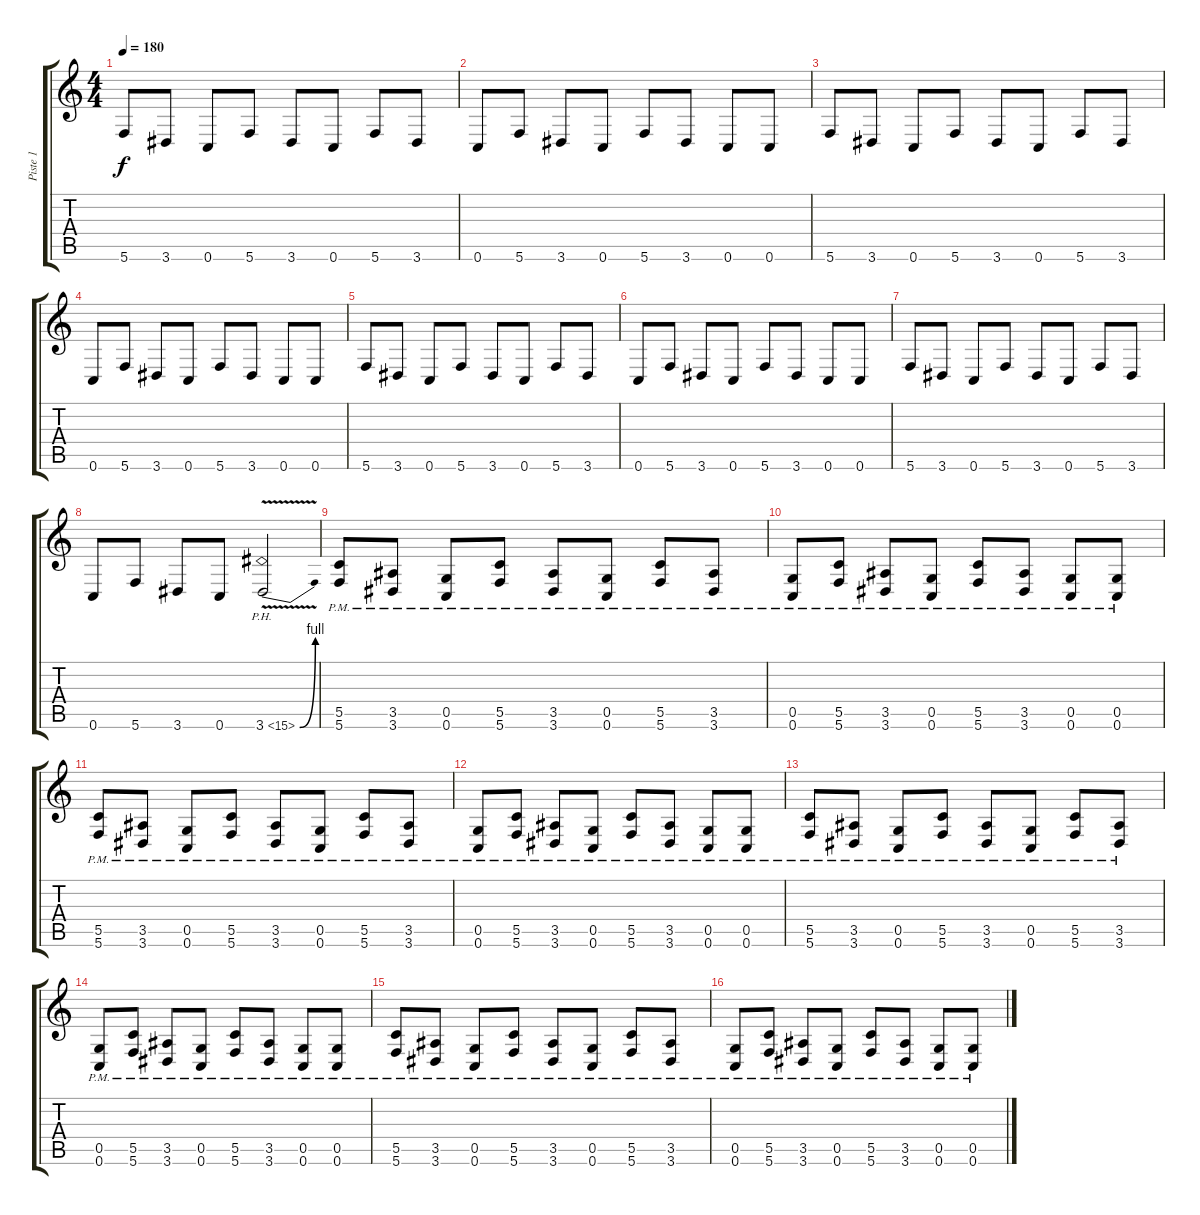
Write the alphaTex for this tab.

\track ("Piste 1" "Piste 1") {instrument distortionguitar}
\staff {score tabs}
\tuning (D4 A3 F3 C3 G2 C2) {hide}
\ts (4 4)
\tempo 180
\clef g2
\ks c
5.6.8{dy f} 3.6.8 0.6.8 5.6.8 3.6.8 0.6.8 5.6.8 3.6.8 |
0.6.8 5.6.8 3.6.8 0.6.8 5.6.8 3.6.8 0.6.8 0.6.8 |
5.6.8 3.6.8 0.6.8 5.6.8 3.6.8 0.6.8 5.6.8 3.6.8 |
0.6.8 5.6.8 3.6.8 0.6.8 5.6.8 3.6.8 0.6.8 0.6.8 |
5.6.8 3.6.8 0.6.8 5.6.8 3.6.8 0.6.8 5.6.8 3.6.8 |
0.6.8 5.6.8 3.6.8 0.6.8 5.6.8 3.6.8 0.6.8 0.6.8 |
5.6.8 3.6.8 0.6.8 5.6.8 3.6.8 0.6.8 5.6.8 3.6.8 |
0.6.8 5.6.8 3.6.8 0.6.8 3.6{be (bend 0 0 60 4) ph 12 v}.2{instrument guitarharmonics} |
(5.5{pm} 5.6{pm}).8{instrument distortionguitar} (3.5{pm} 3.6{pm}).8 (0.5{pm} 0.6{pm}).8 (5.5{pm} 5.6{pm}).8 (3.5{pm} 3.6{pm}).8 (0.5{pm} 0.6{pm}).8 (5.5{pm} 5.6{pm}).8 (3.5{pm} 3.6{pm}).8 |
(0.5{pm} 0.6{pm}).8 (5.5{pm} 5.6{pm}).8 (3.5{pm} 3.6{pm}).8 (0.5{pm} 0.6{pm}).8 (5.5{pm} 5.6{pm}).8 (3.5{pm} 3.6{pm}).8 (0.5{pm} 0.6{pm}).8 (0.5{pm} 0.6{pm}).8 |
(5.5{pm} 5.6{pm}).8 (3.5{pm} 3.6{pm}).8 (0.5{pm} 0.6{pm}).8 (5.5{pm} 5.6{pm}).8 (3.5{pm} 3.6{pm}).8 (0.5{pm} 0.6{pm}).8 (5.5{pm} 5.6{pm}).8 (3.5{pm} 3.6{pm}).8 |
(0.5{pm} 0.6{pm}).8 (5.5{pm} 5.6{pm}).8 (3.5{pm} 3.6{pm}).8 (0.5{pm} 0.6{pm}).8 (5.5{pm} 5.6{pm}).8 (3.5{pm} 3.6{pm}).8 (0.5{pm} 0.6{pm}).8 (0.5{pm} 0.6{pm}).8 |
(5.5{pm} 5.6{pm}).8 (3.5{pm} 3.6{pm}).8 (0.5{pm} 0.6{pm}).8 (5.5{pm} 5.6{pm}).8 (3.5{pm} 3.6{pm}).8 (0.5{pm} 0.6{pm}).8 (5.5{pm} 5.6{pm}).8 (3.5{pm} 3.6{pm}).8 |
(0.5{pm} 0.6{pm}).8 (5.5{pm} 5.6{pm}).8 (3.5{pm} 3.6{pm}).8 (0.5{pm} 0.6{pm}).8 (5.5{pm} 5.6{pm}).8 (3.5{pm} 3.6{pm}).8 (0.5{pm} 0.6{pm}).8 (0.5{pm} 0.6{pm}).8 |
(5.5{pm} 5.6{pm}).8 (3.5{pm} 3.6{pm}).8 (0.5{pm} 0.6{pm}).8 (5.5{pm} 5.6{pm}).8 (3.5{pm} 3.6{pm}).8 (0.5{pm} 0.6{pm}).8 (5.5{pm} 5.6{pm}).8 (3.5{pm} 3.6{pm}).8 |
(0.5{pm} 0.6{pm}).8 (5.5{pm} 5.6{pm}).8 (3.5{pm} 3.6{pm}).8 (0.5{pm} 0.6{pm}).8 (5.5{pm} 5.6{pm}).8 (3.5{pm} 3.6{pm}).8 (0.5{pm} 0.6{pm}).8 (0.5{pm} 0.6{pm}).8
